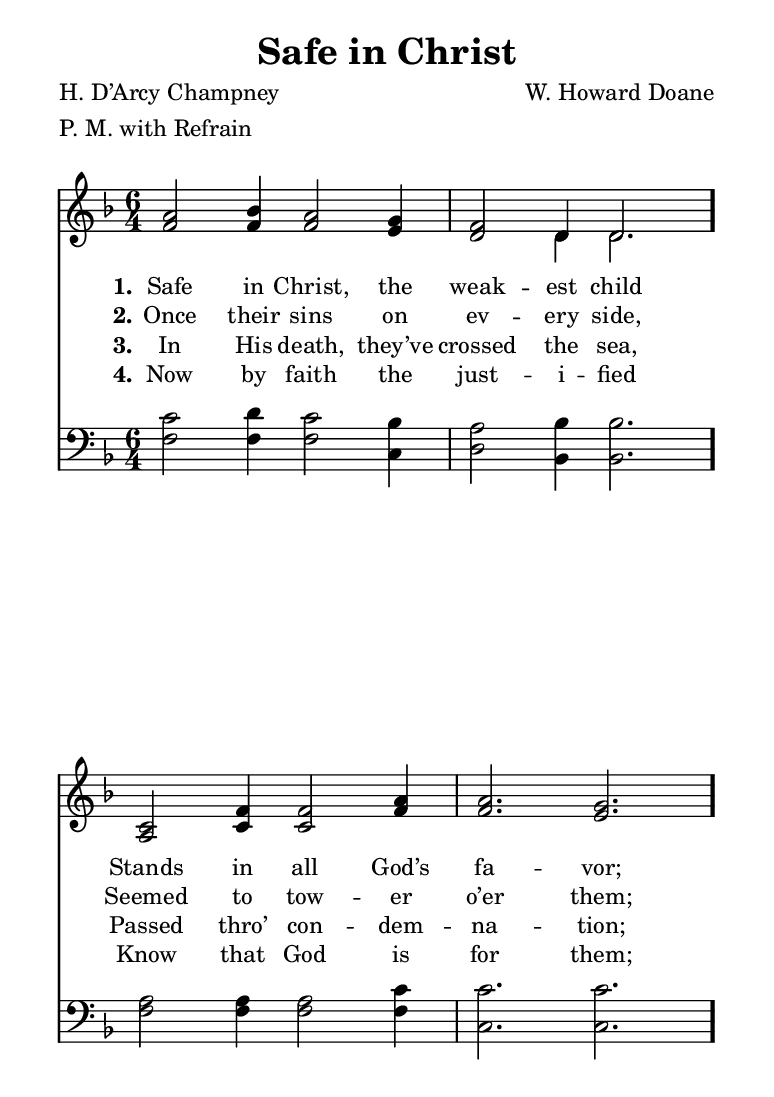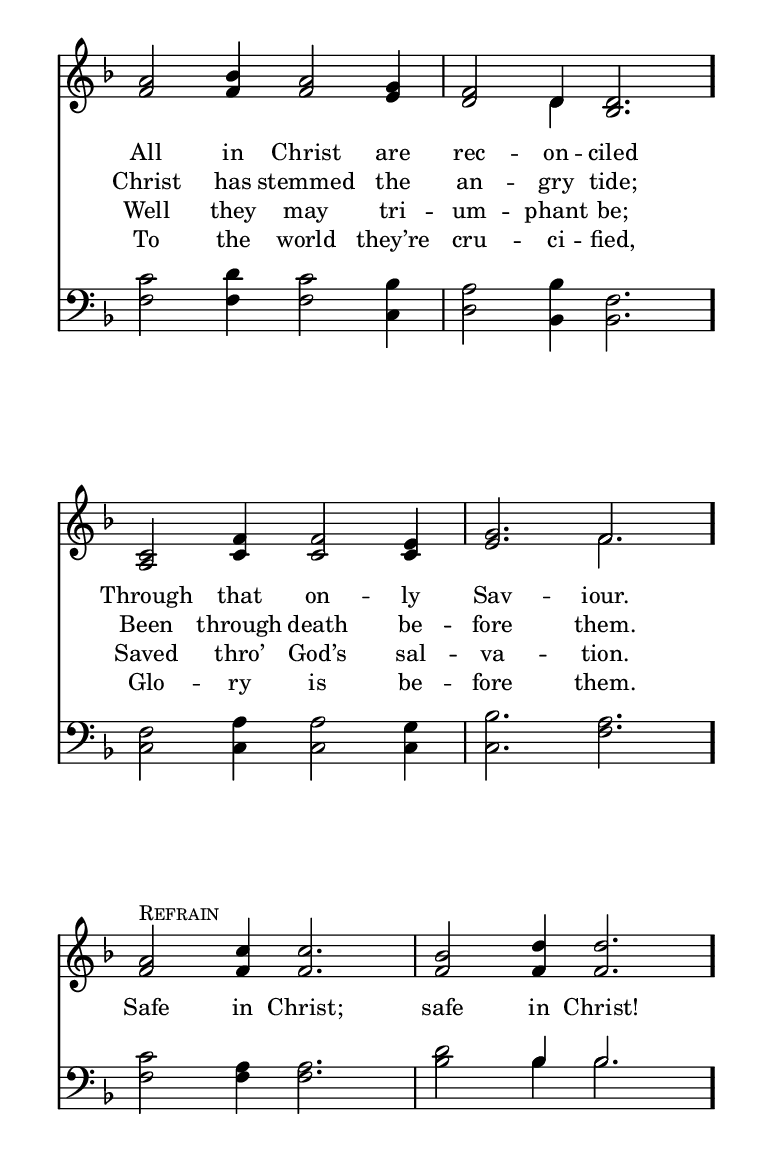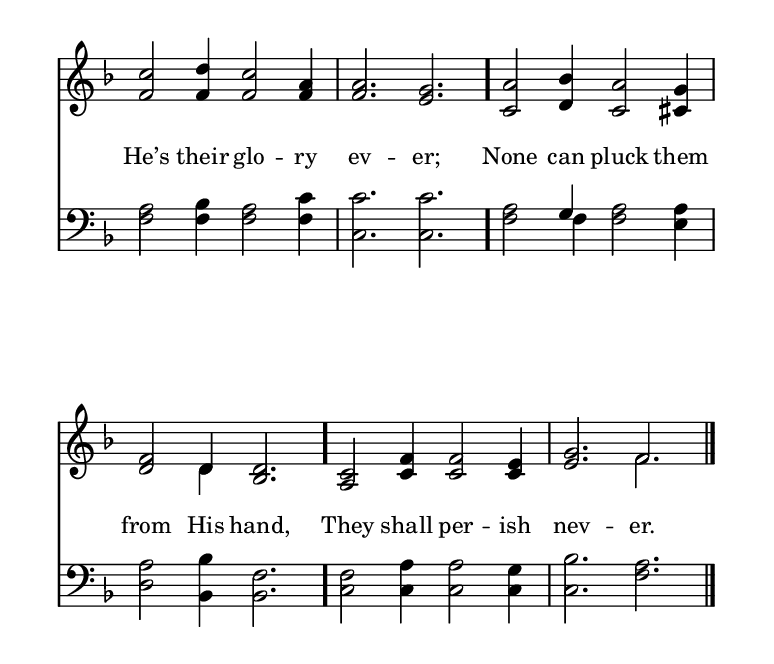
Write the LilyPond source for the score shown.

\include "common/global.ily"
\paper {
  \include "common/paper.ily"
}

\header{
  %children
  hymnnumber = "355"
  title = "Safe in Christ"
  tunename = "Near the Cross"
  meter = "P. M. with Refrain"
  poet = "H. D’Arcy Champney" % see https://hymnary.org/text/safe_in_christ_the_weakest_child
  composer = "W. Howard Doane" % see https://hymnary.org/tune/near_the_cross_doane
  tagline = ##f
}

global = {
  \include "common/overrides.ily"
  \override Staff.TimeSignature.style = #'numbered
  \time 6/4
  \override Score.MetronomeMark.transparent = ##t % hide all fermata changes too
  \tempo 4=130
  \key f \major
  \autoBeamOff
}

notesSoprano = {
\global
\relative c'' {

  a2 bes4 a2 g4 | f2 d4 d2. |
  c2 f4 f2 a4 | a2. g2. |
  a2 bes4 a2 g4 | f2 d4 d2. |
  c2 f4 f2 e4 | g2. f2. |

  << s^\markup { \small \caps "Refrain" }
  { a2 c4 c2. | bes2 d4 d2. } >>
  c2 d4 c2 a4 | a2. g2. |
  a2 bes4 a2 g4 | f2 d4 d2. |
  c2 f4 f2 e4 | g2. f2. |

  \bar "|."

}
}

notesAlto = {
\global
\relative e' {

  f2 f4 f2 e4 | d2 d4 d2. |
  a2 c4 c2 f4 | f2. e2. |
  f2 f4 f2 e4 | d2 d4 bes2. |
  a2 c4 c2 c4 | e2. f2. |

  f2 f4 f2. | f2 f4 f2. |
  f2 f4 f2 f4 | f2. e2. |
  c2 d4 c2 cis4 | d2 d4 bes2. |
  a2 c4 c2 c4 | e2. f2. |

}
}

notesTenor = {
\global
\relative a {

  c2 d4 c2 bes4 | a2 bes4 bes2. |
  a2 a4 a2 c4 | c2. c2. |
  c2 d4 c2 bes4 | a2 bes4 f2. |
  f2 a4 a2 g4 | bes2. a2. |

  c2 a4 a2. | d2 bes4 bes2. |
  a2 bes4 a2 c4 | c2. c2. |
  a2 g4 a2 a4 | a2 bes4 f2. |
  f2 a4 a2 g4 | bes2. a2. |

}
}

notesBass = {
\global
\relative f {

  f2 f4 f2 c4 | d2 bes4 bes2. |
  f'2 f4 f2 f4 | c2. c2. |
  f2 f4 f2 c4 | d2 bes4 bes2. |
  c2 c4 c2 c4 | c2. f2. |

  f2 f4 f2. | bes2 bes4 bes2. |
  f2 f4 f2 f4 | c2. c2. |
  f2 f4 f2 e4 | d2 bes4 bes2. |
  c2 c4 c2 c4 | c2. f2. |

}
}

Refrain = \lyricmode {

Safe in Christ; safe in Christ! \bar "."
He’s their glo -- ry ev -- er; \bar "."
None can pluck them from His hand, \bar "."
They shall per -- ish nev -- er. \bar "."

}

wordsA = \lyricmode {
\set stanza = "1."

Safe in Christ, the weak -- est child \bar "."
Stands in all God’s fa -- vor; \bar "."
All in Christ are rec -- on -- ciled \bar "."
Through that on -- ly Sav -- iour. \bar "."

}

wordsB = \lyricmode {
\set stanza = "2."

Once their sins on ev -- ery side,
Seemed to tow -- er o’er them;
Christ has stemmed the an -- gry tide;
Been through death be -- fore them.

\Refrain

}

wordsC = \lyricmode {
\set stanza = "3."

In His death, they’ve crossed the sea,
Passed thro’ con -- dem -- na -- tion;
Well they may tri -- um -- phant be;
Saved thro’ God’s sal -- va -- tion.

}

wordsD = \lyricmode {
\set stanza = "4."

Now by faith the just -- i -- fied
Know that God is for them;
To the world they’re cru -- ci -- fied,
Glo -- ry is be -- fore them.

}

\score {
  \context ChoirStaff <<
    \context Staff = upper <<
      \set Staff.autoBeaming = ##f
      \set ChoirStaff.systemStartDelimiter = #'SystemStartBar
      \set ChoirStaff.printPartCombineTexts = ##f
      \partcombine #'(2 . 11) \notesSoprano \notesAlto
      \context NullVoice = sopranos { \voiceOne << \notesSoprano >> }
      \context Lyrics = one   \lyricsto sopranos \wordsA
      \context Lyrics = two   \lyricsto sopranos \wordsB
      \context Lyrics = three \lyricsto sopranos \wordsC
      \context Lyrics = four  \lyricsto sopranos \wordsD
    >>
    \context Staff = men <<
      \set Staff.autoBeaming = ##f
      \clef bass
      \set ChoirStaff.printPartCombineTexts = ##f
      \partcombine #'(2 . 11) \notesTenor \notesBass
    >>
  >>
  \layout {
    \include "common/layout.ily"
  }
  #(cond ((ly:get-option 'eog-midi-permitted) #{ \midi{
    \include "common/midi.ily"
  } #}))
}

\version "2.19.49"  % necessary for upgrading to future LilyPond versions.

% vi:set et ts=2 sw=2 ai nocindent syntax=lilypond:
